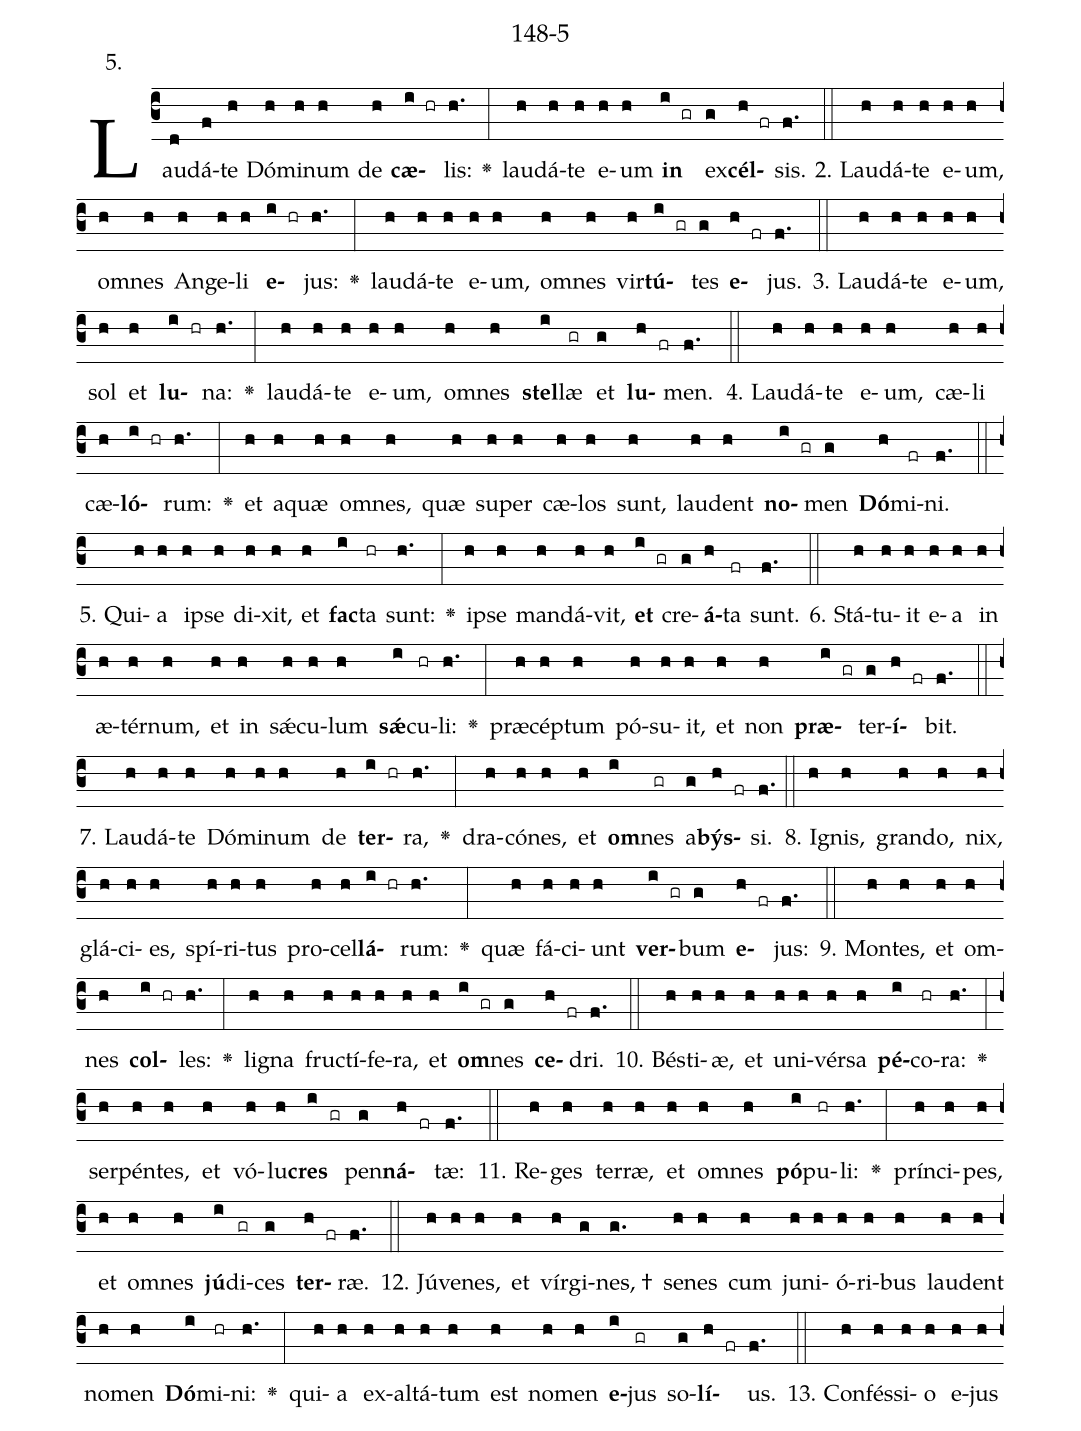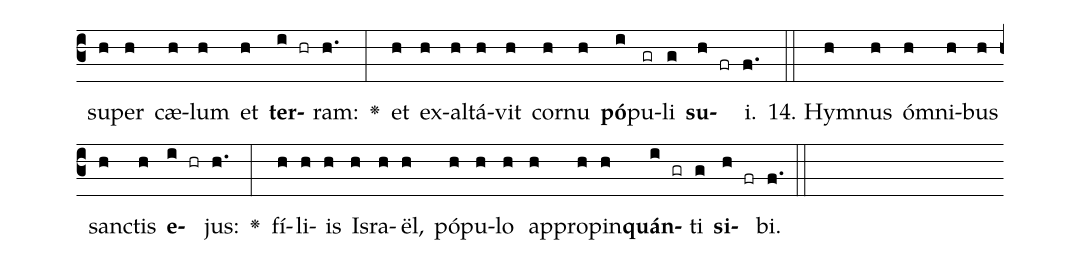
name: 148-5;
annotation: 5.;
%%
(c3)Lau(d)dá(f)te(h) Dó(h)mi(h)num(h) de(h) <b>cæ</b>(i hr)lis:(h.) <v>\greheightstar</v>(:) lau(h)dá(h)te(h) e(h)um(h) <b>in</b>(i gr) ex(g)<b>cél</b>(h fr)sis.(f.) (::)
2. Lau(h)dá(h)te(h) e(h)um,(h) om(h)nes(h) An(h)ge(h)li(h) <b>e</b>(i hr)jus:(h.) <v>\greheightstar</v>(:) lau(h)dá(h)te(h) e(h)um,(h) om(h)nes(h) vir(h)<b>tú</b>(i gr)tes(g) <b>e</b>(h fr)jus.(f.) (::)
3. Lau(h)dá(h)te(h) e(h)um,(h) sol(h) et(h) <b>lu</b>(i hr)na:(h.) <v>\greheightstar</v>(:) lau(h)dá(h)te(h) e(h)um,(h) om(h)nes(h) <b>stel</b>(i)læ(gr) et(g) <b>lu</b>(h fr)men.(f.) (::)
4. Lau(h)dá(h)te(h) e(h)um,(h) cæ(h)li(h) cæ(h)<b>ló</b>(i hr)rum:(h.) <v>\greheightstar</v>(:) et(h) a(h)quæ(h) om(h)nes,(h) quæ(h) su(h)per(h) cæ(h)los(h) sunt,(h) lau(h)dent(h) <b>no</b>(i gr)men(g) <b>Dó</b>(h)mi(fr)ni.(f.) (::)
5. Qui(h)a(h) ip(h)se(h) di(h)xit,(h) et(h) <b>fac</b>(i)ta(hr) sunt:(h.) <v>\greheightstar</v>(:) ip(h)se(h) man(h)dá(h)vit,(h) <b>et</b>(i gr) cre(g)<b>á</b>(h)ta(fr) sunt.(f.) (::)
6. Stá(h)tu(h)it(h) e(h)a(h) in(h) æ(h)tér(h)num,(h) et(h) in(h) sǽ(h)cu(h)lum(h) <b>sǽ</b>(i)cu(hr)li:(h.) <v>\greheightstar</v>(:) præ(h)cép(h)tum(h) pó(h)su(h)it,(h) et(h) non(h) <b>præ</b>(i gr)ter(g)<b>í</b>(h fr)bit.(f.) (::)
7. Lau(h)dá(h)te(h) Dó(h)mi(h)num(h) de(h) <b>ter</b>(i hr)ra,(h.) <v>\greheightstar</v>(:) dra(h)có(h)nes,(h) et(h) <b>om</b>(i)nes(gr) a(g)<b>býs</b>(h fr)si.(f.) (::)
8. I(h)gnis,(h) gran(h)do,(h) nix,(h) glá(h)ci(h)es,(h) spí(h)ri(h)tus(h) pro(h)cel(h)<b>lá</b>(i hr)rum:(h.) <v>\greheightstar</v>(:) quæ(h) fá(h)ci(h)unt(h) <b>ver</b>(i gr)bum(g) <b>e</b>(h fr)jus:(f.) (::)
9. Mon(h)tes,(h) et(h) om(h)nes(h) <b>col</b>(i hr)les:(h.) <v>\greheightstar</v>(:) li(h)gna(h) fruc(h)tí(h)fe(h)ra,(h) et(h) <b>om</b>(i gr)nes(g) <b>ce</b>(h fr)dri.(f.) (::)
10. Bés(h)ti(h)æ,(h) et(h) u(h)ni(h)vér(h)sa(h) <b>pé</b>(i)co(hr)ra:(h.) <v>\greheightstar</v>(:) ser(h)pén(h)tes,(h) et(h) vó(h)lu(h)<b>cres</b>(i gr) pen(g)<b>ná</b>(h fr)tæ:(f.) (::)
11. Re(h)ges(h) ter(h)ræ,(h) et(h) om(h)nes(h) <b>pó</b>(i)pu(hr)li:(h.) <v>\greheightstar</v>(:) prín(h)ci(h)pes,(h) et(h) om(h)nes(h) <b>jú</b>(i)di(gr)ces(g) <b>ter</b>(h fr)ræ.(f.) (::)
12. Jú(h)ve(h)nes,(h) et(h) vír(h)gi(g)nes, †(g.) se(h)nes(h) cum(h) ju(h)ni(h)ó(h)ri(h)bus(h) lau(h)dent(h) no(h)men(h) <b>Dó</b>(i)mi(hr)ni:(h.) <v>\greheightstar</v>(:) qui(h)a(h) ex(h)al(h)tá(h)tum(h) est(h) no(h)men(h) <b>e</b>(i)jus(gr) so(g)<b>lí</b>(h fr)us.(f.) (::)
13. Con(h)fés(h)si(h)o(h) e(h)jus(h) su(h)per(h) cæ(h)lum(h) et(h) <b>ter</b>(i hr)ram:(h.) <v>\greheightstar</v>(:) et(h) ex(h)al(h)tá(h)vit(h) cor(h)nu(h) <b>pó</b>(i)pu(gr)li(g) <b>su</b>(h fr)i.(f.) (::)
14. Hym(h)nus(h) óm(h)ni(h)bus(h) sanc(h)tis(h) <b>e</b>(i hr)jus:(h.) <v>\greheightstar</v>(:) fí(h)li(h)is(h) Is(h)ra(h)ël,(h) pó(h)pu(h)lo(h) ap(h)pro(h)pin(h)<b>quán</b>(i gr)ti(g) <b>si</b>(h fr)bi.(f.) (::)
